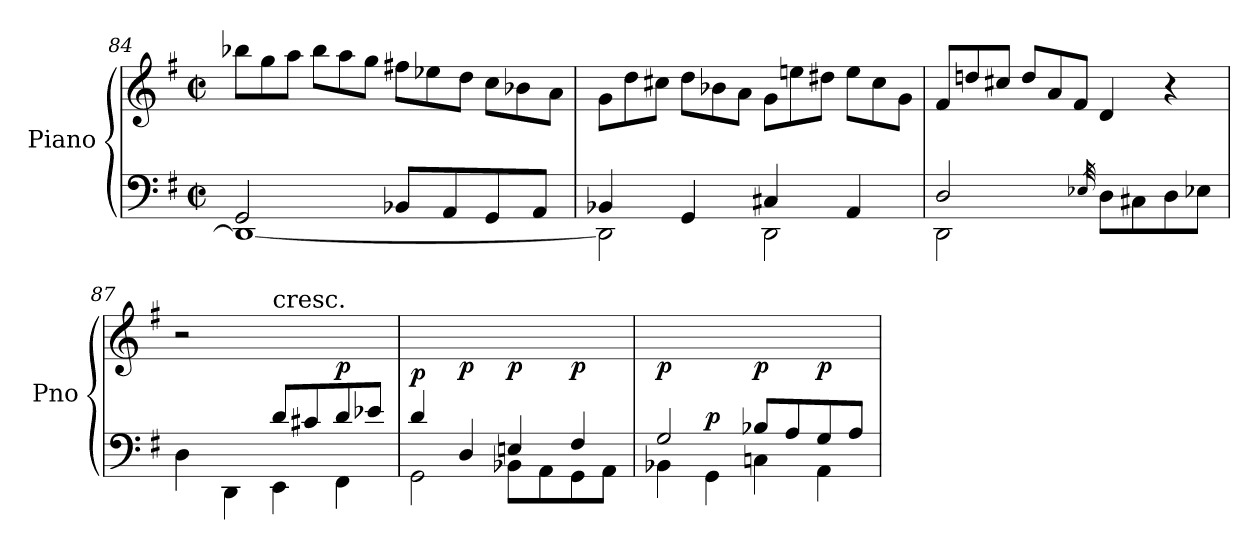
**kern	**kern	**dynam
*part1	*part1	*part1
*staff2	*staff1	*staff1/2
*I"Piano	*	*
*I'Pno	*	*
!!LO:LB:g=z
*clefF4	*clefG2	*
*k[f#]	*k[f#]	*
*G:	*G:	*
*M2/2	*M2/2	*
*met(c|)	*met(c|)	*
=84	=84	=84
*^	*	*
*	*	*Xtuplet	*
2GG/	1DD_	12bb-X\L	.
.	.	12gg\	.
.	.	12aa\J	.
.	.	12bb-\L	.
.	.	12aa\	.
.	.	12gg\J	.
8BB-X/L	.	12ff#X\L	.
.	.	12ee-X\	.
8AA/	.	.	.
.	.	12dd\J	.
8GG/	.	12cc\L	.
.	.	12b-X\	.
8AA/J	.	.	.
.	.	12a\J	.
!!LO:LB:g=z
=85	=85	=85	=85
4BB-X/	2DD\]	12g\L	.
.	.	12dd\	.
.	.	12cc#X\J	.
4GG/	.	12dd\L	.
.	.	12b-X\	.
.	.	12a\J	.
4C#X/	2DD\	12g\L	.
.	.	12een\	.
.	.	12dd#X\J	.
4AA/	.	12ee\L	.
.	.	12cc#\	.
.	.	12g\J	.
=86	=86	=86	=86
2D/	2DD\	12f#/L	.
.	.	12ddn/	.
.	.	12cc#X/J	.
.	.	12dd/L	.
.	.	12a/	.
.	.	12f#/J	.
32qE-X/	.	.	.
8D\L	2ryy	4d/	.
8C#X\	.	.	.
8D\	.	4r	.
8E-\J	.	.	.
=87	=87	=87	=87
2ryy	4D\	2r	.
.	4DD\	.	.
!	!	!LO:TX:a:t=cresc.	!
8d/L	4EE\	2ryy	.
8c#X/	.	.	.
!	!	!	!LO:DY:a=2
8d/	4FF#\	.	p
8e-X/J	.	.	.
!!LO:LB:g=z
=88	=88	=88	=88
!	!	!	!LO:DY:a=2
4d/	2GG\	4ryy	p
!	!	!	!LO:DY:b
4D/	.	4ryy	p
!	!	!	!LO:DY:b
4En/	8BB-X\L	4ryy	p
.	8AA\	.	.
!	!	!	!LO:DY:b
4F#/	8GG\	4ryy	p
.	8AA\J	.	.
=89	=89	=89	=89
!	!	!	!LO:DY:b
2G/	4BB-X\	2ryy	p
!	!	!	!LO:DY:a=2
.	4GG\	.	p
!	!	!	!LO:DY:b
8B-X/L	4Cn\	4ryy	p
8A/	.	.	.
!	!	!	!LO:DY:b
8G/	4AA\	4ryy	p
8A/J	.	.	.
*v	*v	*	*
=	=	=
*-	*-	*-
